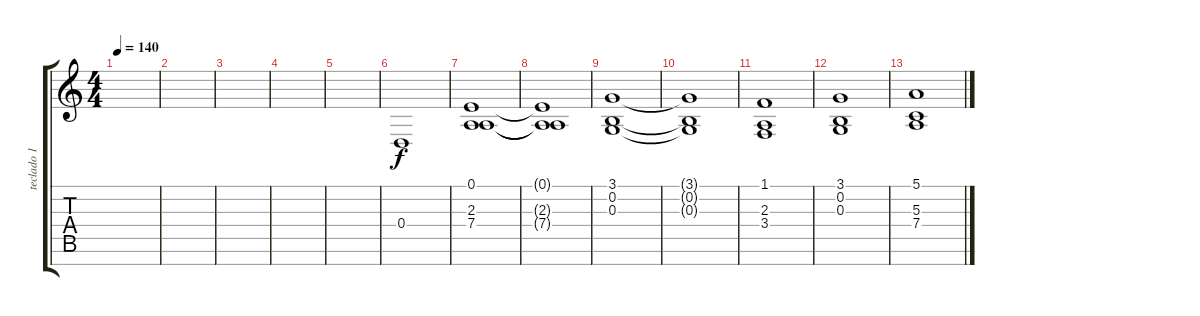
\track ("teclado 1" "teclado 1") {instrument choiraahs}
\staff {score tabs}
\tuning (E4 B3 G3 D3 A2 E2 B1) {hide}
\ts (4 4)
\tempo 140
\clef g2
\ks c
|
|
|
|
|
0.4.1 |
(0.1 2.3 7.4).1{volume 9 instrument choiraahs} |
(0.1{t} 2.3{t} 7.4{t}).1 |
(3.1 0.2 0.3).1 |
(3.1{t} 0.2{t} 0.3{t}).1 |
(1.1 2.3 3.4).1 |
(3.1 0.2 0.3).1 |
(5.1 5.3 7.4).1
